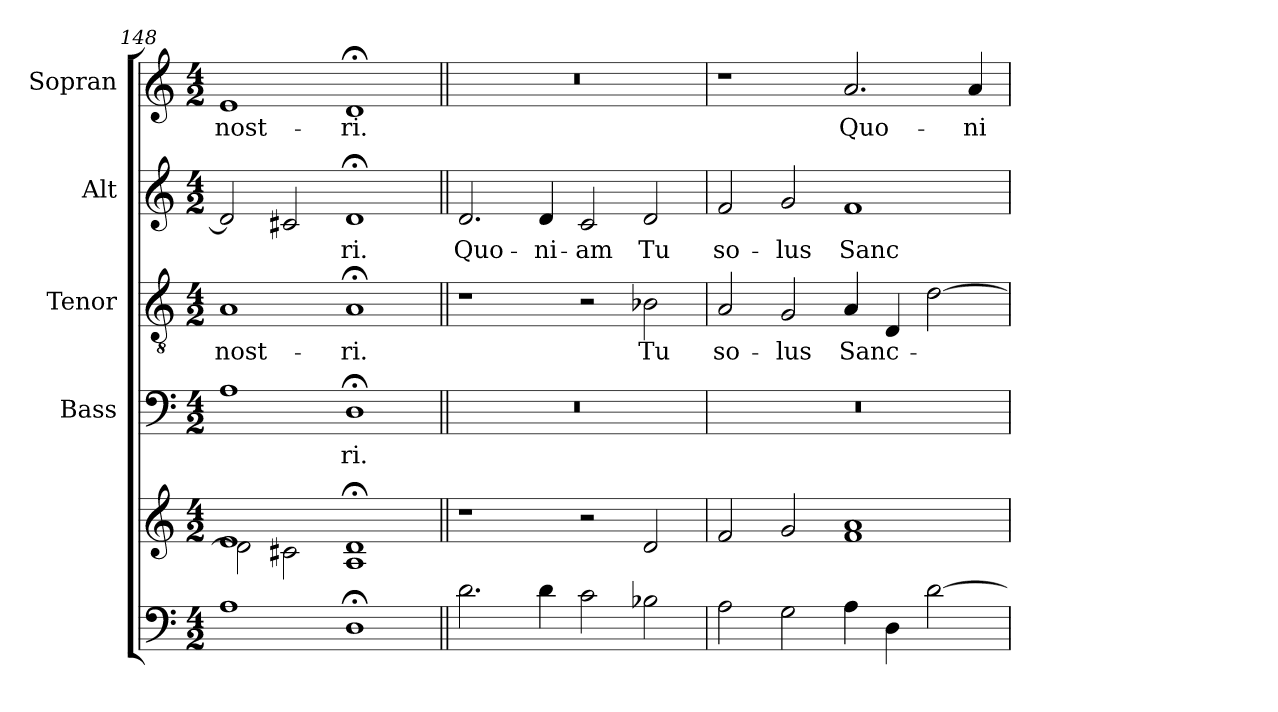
**kern	**kern	**kern	**text	**kern	**text	**kern	**text	**kern	**text
*part5	*part5	*part4	*part4	*part3	*part3	*part2	*part2	*part1	*part1
*staff6	*staff5	*staff4	*staff4	*staff3	*staff3	*staff2	*staff2	*staff1	*staff1
*	*	*I"Bass	*	*I"Tenor	*	*I"Alt	*	*I"Sopran	*
*	*	*I'B.	*	*I'T.	*	*I'A.	*	*I'S.	*
!!LO:PB:g=z
*clefF4	*clefG2	*clefF4	*	*clefGv2	*	*clefG2	*	*clefG2	*
*k[]	*k[]	*k[]	*	*k[]	*	*k[]	*	*k[]	*
*C:	*C:	*C:	*	*C:	*	*C:	*	*C:	*
*M4/2	*M4/2	*M4/2	*	*M4/2	*	*M4/2	*	*M4/2	*
=148	=148	=148	=148	=148	=148	=148	=148	=148	=148
*	*^	*	*	*	*	*	*	*	*
!	!	!	!	!	!	!LO:LY:b	!	!	!	!LO:LY:b
1A	1e	2d\]	1A	.	1A	nost-	2d/]	.	1e	nost-
.	.	2c#X\	.	.	.	.	2c#X/	.	.	.
!	!	!	!	!LO:LY:b	!	!LO:LY:b	!	!LO:LY:b	!	!LO:LY:b
1D;	1d;<	1A	1D;<	-ri.	1A;<	-ri.	1d;<	-ri.	1d;<	-ri.
=149||	=149||	=149||	=149||	=149||	=149||	=149||	=149||	=149||	=149||	=149||
!	!	!	!	!	!	!	!	!LO:LY:b	!	!
*	*v	*v	*	*	*	*	*	*	*	*
2.d\	1r	0r	.	1r	.	2.d/	Quo-	0r	.
!	!	!	!	!	!	!	!LO:LY:b	!	!
4d\	.	.	.	.	.	4d/	-ni-	.	.
!	!	!	!	!	!	!	!LO:LY:b	!	!
2c\	2r	.	.	2r	.	2c/	-am	.	.
!	!	!	!	!	!LO:LY:b	!	!LO:LY:b	!	!
2B-X\	2d/	.	.	2B-X\	Tu	2d/	Tu	.	.
=150	=150	=150	=150	=150	=150	=150	=150	=150	=150
!	!	!	!	!	!LO:LY:b	!	!LO:LY:b	!	!
2A\	2f/	0r	.	2A/	so-	2f/	so-	1r	.
!	!	!	!	!	!LO:LY:b	!	!LO:LY:b	!	!
2G\	2g/	.	.	2G/	-lus	2g/	-lus	.	.
!	!	!	!	!	!LO:LY:b	!	!LO:LY:b	!	!LO:LY:b
4A\	1f 1a	.	.	4A/	Sanc-	1f	Sanc-	2.a/	Quo-
4D\	.	.	.	4D/	.	.	.	.	.
[2d\	.	.	.	[2d\	.	.	.	.	.
!	!	!	!	!	!	!	!	!	!LO:LY:b
.	.	.	.	.	.	.	.	4a/	-ni-
=	=	=	=	=	=	=	=	=	=
*-	*-	*-	*-	*-	*-	*-	*-	*-	*-
